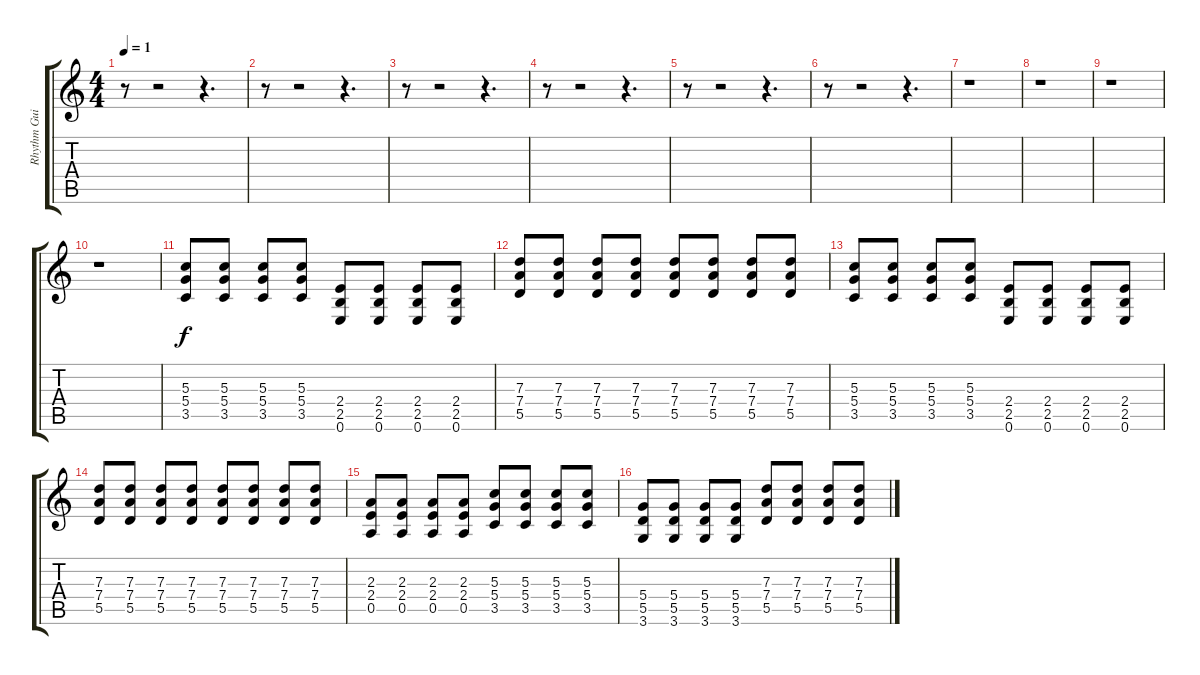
\track ("Rhythm Guitar" "Rhythm Gui") {instrument overdrivenguitar}
\staff {score tabs}
\tuning (E4 B3 G3 D3 A2 E2) {hide}
\ts (4 4)
\tempo 1
\clef g2
\ks c
r.8{dy f} r.2 r.4{d} |
r.8 r.2 r.4{d} |
r.8 r.2 r.4{d} |
r.8 r.2 r.4{d} |
r.8 r.2 r.4{d} |
r.8 r.2 r.4{d} |
r.1 |
r.1 |
r.1 |
r.1 |
(5.3 5.4 3.5).8 (5.3 5.4 3.5).8 (5.3 5.4 3.5).8 (5.3 5.4 3.5).8 (2.4 2.5 0.6).8 (2.4 2.5 0.6).8 (2.4 2.5 0.6).8 (2.4 2.5 0.6).8 |
(7.3 7.4 5.5).8 (7.3 7.4 5.5).8 (7.3 7.4 5.5).8 (7.3 7.4 5.5).8 (7.3 7.4 5.5).8 (7.3 7.4 5.5).8 (7.3 7.4 5.5).8 (7.3 7.4 5.5).8 |
(5.3 5.4 3.5).8 (5.3 5.4 3.5).8 (5.3 5.4 3.5).8 (5.3 5.4 3.5).8 (2.4 2.5 0.6).8 (2.4 2.5 0.6).8 (2.4 2.5 0.6).8 (2.4 2.5 0.6).8 |
(7.3 7.4 5.5).8 (7.3 7.4 5.5).8 (7.3 7.4 5.5).8 (7.3 7.4 5.5).8 (7.3 7.4 5.5).8 (7.3 7.4 5.5).8 (7.3 7.4 5.5).8 (7.3 7.4 5.5).8 |
(2.3 2.4 0.5).8 (2.3 2.4 0.5).8 (2.3 2.4 0.5).8 (2.3 2.4 0.5).8 (5.3 5.4 3.5).8 (5.3 5.4 3.5).8 (5.3 5.4 3.5).8 (5.3 5.4 3.5).8 |
(5.4 5.5 3.6).8 (5.4 5.5 3.6).8 (5.4 5.5 3.6).8 (5.4 5.5 3.6).8 (7.3 7.4 5.5).8 (7.3 7.4 5.5).8 (7.3 7.4 5.5).8 (7.3 7.4 5.5).8
